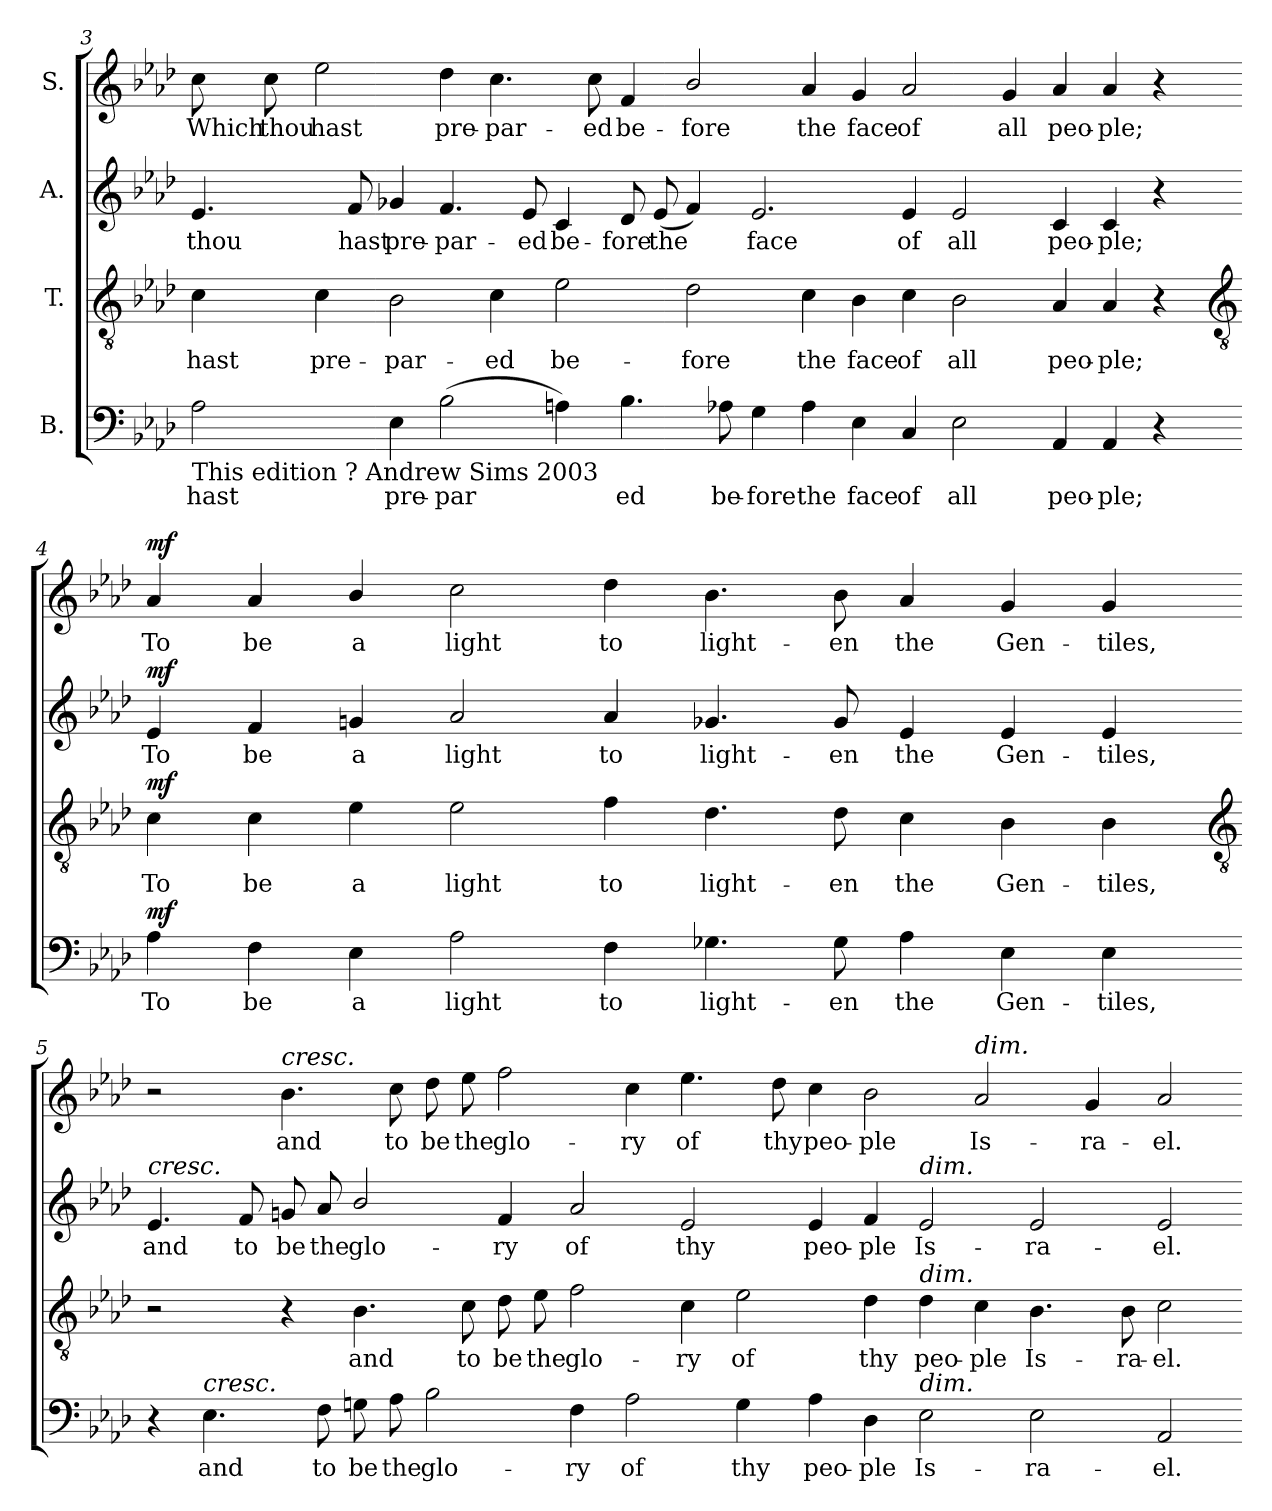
**kern	**text	**dynam	**kern	**text	**dynam	**kern	**text	**dynam	**kern	**text	**dynam
*part4	*part4	*part4	*part3	*part3	*part3	*part2	*part2	*part2	*part1	*part1	*part1
*staff4	*staff4	*staff4	*staff3	*staff3	*staff3	*staff2	*staff2	*staff2	*staff1	*staff1	*staff1
*I"B.	*	*	*I"T.	*	*	*I"A.	*	*	*I"S.	*	*
!!LO:LB:g=z
*clefF4	*	*	*clefGv2	*	*	*clefG2	*	*	*clefG2	*	*
*k[b-e-a-d-]	*	*	*k[b-e-a-d-]	*	*	*k[b-e-a-d-]	*	*	*k[b-e-a-d-]	*	*
*A-:	*	*	*A-:	*	*	*A-:	*	*	*A-:	*	*
=3	=3	=3	=3	=3	=3	=3	=3	=3	=3	=3	=3
!LO:TX:b:t=This edition ? Andrew Sims 2003	!	!	!	!	!	!	!	!	!	!	!
!	!LO:LY:b	!	!	!LO:LY:b	!	!	!LO:LY:b	!	!	!LO:LY:b	!
2A-	hast	.	4c	hast	.	4.e-	thou	.	8cc	Which	.
!	!	!	!	!	!	!	!	!	!	!LO:LY:b	!
.	.	.	.	.	.	.	.	.	8cc	thou	.
!	!	!	!	!LO:LY:b	!	!	!	!	!	!LO:LY:b	!
.	.	.	4c	pre-	.	.	.	.	2ee-	hast	.
!	!	!	!	!	!	!	!LO:LY:b	!	!	!	!
.	.	.	.	.	.	8f	hast	.	.	.	.
!	!LO:LY:b	!	!	!LO:LY:b	!	!	!LO:LY:b	!	!	!	!
4E-	pre-	.	2B-	-par-	.	4g-X	pre-	.	.	.	.
!	!LO:LY:b	!	!	!	!	!	!LO:LY:b	!	!	!LO:LY:b	!
(>2B-	-par	.	.	.	.	4.f	-par-	.	4dd-	pre-	.
!	!	!	!	!LO:LY:b	!	!	!	!	!	!LO:LY:b	!
.	.	.	4c	-ed	.	.	.	.	4.cc	-par-	.
!	!	!	!	!	!	!	!LO:LY:b	!	!	!	!
.	.	.	.	.	.	8e-	-ed	.	.	.	.
!	!	!	!	!LO:LY:b	!	!	!LO:LY:b	!	!	!	!
4An)	.	.	2e-	be-	.	4c	be-	.	.	.	.
!	!	!	!	!	!	!	!	!	!	!LO:LY:b	!
.	.	.	.	.	.	.	.	.	8cc	-ed	.
!	!LO:LY:b	!	!	!	!	!	!LO:LY:b	!	!	!LO:LY:b	!
4.B-	ed	.	.	.	.	8d-	-fore	.	4f	be-	.
!	!	!	!	!	!	!	!LO:LY:b	!	!	!	!
.	.	.	.	.	.	(<8e-	the	.	.	.	.
!	!	!	!	!LO:LY:b	!	!	!	!	!	!LO:LY:b	!
.	.	.	2d-	-fore	.	4f)	.	.	2b-/	-fore	.
!	!LO:LY:b	!	!	!	!	!	!	!	!	!	!
8A-X	be-	.	.	.	.	.	.	.	.	.	.
!	!LO:LY:b	!	!	!	!	!	!LO:LY:b	!	!	!	!
4G	-fore	.	.	.	.	2.e-	face	.	.	.	.
!	!LO:LY:b	!	!	!LO:LY:b	!	!	!	!	!	!LO:LY:b	!
4A-	the	.	4c	the	.	.	.	.	4a-	the	.
!	!LO:LY:b	!	!	!LO:LY:b	!	!	!	!	!	!LO:LY:b	!
4E-	face	.	4B-	face	.	.	.	.	4g	face	.
!	!LO:LY:b	!	!	!LO:LY:b	!	!	!LO:LY:b	!	!	!LO:LY:b	!
4C	of	.	4c	of	.	4e-	of	.	2a-	of	.
!	!LO:LY:b	!	!	!LO:LY:b	!	!	!LO:LY:b	!	!	!	!
2E-	all	.	2B-	all	.	2e-	all	.	.	.	.
!	!	!	!	!	!	!	!	!	!	!LO:LY:b	!
.	.	.	.	.	.	.	.	.	4g	all	.
!	!LO:LY:b	!	!	!LO:LY:b	!	!	!LO:LY:b	!	!	!LO:LY:b	!
4AA-	peo-	.	4A-	peo-	.	4c	peo-	.	4a-	peo-	.
!	!LO:LY:b	!	!	!LO:LY:b	!	!	!LO:LY:b	!	!	!LO:LY:b	!
4AA-	-ple;	.	4A-	-ple;	.	4c	-ple;	.	4a-	-ple;	.
4r	.	.	4r	.	.	4r	.	.	4r	.	.
!!LO:LB:g=z
=4-	=4-	=4-	=4-	=4-	=4-	=4-	=4-	=4-	=4-	=4-	=4-
*	*	*	*clefGv2	*	*	*	*	*	*	*	*
!	!LO:LY:b	!LO:DY:a	!	!LO:LY:b	!LO:DY:a	!	!LO:LY:b	!LO:DY:a	!	!LO:LY:b	!LO:DY:a
4A-	To	mf	4c	To	mf	4e-	To	mf	4a-	To	mf
!	!LO:LY:b	!	!	!LO:LY:b	!	!	!LO:LY:b	!	!	!LO:LY:b	!
4F	be	.	4c	be	.	4f	be	.	4a-	be	.
!	!LO:LY:b	!	!	!LO:LY:b	!	!	!LO:LY:b	!	!	!LO:LY:b	!
4E-	a	.	4e-	a	.	4g	a	.	4b-/	a	.
!	!LO:LY:b	!	!	!LO:LY:b	!	!	!LO:LY:b	!	!	!LO:LY:b	!
2A-	light	.	2e-	light	.	2a-	light	.	2cc	light	.
!	!LO:LY:b	!	!	!LO:LY:b	!	!	!LO:LY:b	!	!	!LO:LY:b	!
4F	to	.	4f	to	.	4a-	to	.	4dd-	to	.
!	!LO:LY:b	!	!	!LO:LY:b	!	!	!LO:LY:b	!	!	!LO:LY:b	!
4.G-X	light-	.	4.d-	light-	.	4.g-X	light-	.	4.b-	light-	.
!	!LO:LY:b	!	!	!LO:LY:b	!	!	!LO:LY:b	!	!	!LO:LY:b	!
8G-	-en	.	8d-	-en	.	8g-	-en	.	8b-	-en	.
!	!LO:LY:b	!	!	!LO:LY:b	!	!	!LO:LY:b	!	!	!LO:LY:b	!
4A-	the	.	4c	the	.	4e-	the	.	4a-	the	.
!	!LO:LY:b	!	!	!LO:LY:b	!	!	!LO:LY:b	!	!	!LO:LY:b	!
4E-	Gen-	.	4B-	Gen-	.	4e-	Gen-	.	4g	Gen-	.
!	!LO:LY:b	!	!	!LO:LY:b	!	!	!LO:LY:b	!	!	!LO:LY:b	!
4E-	-tiles,	.	4B-	-tiles,	.	4e-	-tiles,	.	4g	-tiles,	.
!!LO:LB:g=z
=5-	=5-	=5-	=5-	=5-	=5-	=5-	=5-	=5-	=5-	=5-	=5-
*	*	*	*clefGv2	*	*	*	*	*	*	*	*
!	!	!	!	!	!	!LO:TX:a:i:t=cresc.	!	!	!	!	!
!	!	!	!	!	!	!	!LO:LY:b	!	!	!	!
4r	.	.	2r	.	.	4.e-	and	.	2r	.	.
!LO:TX:a:i:t=cresc.	!	!	!	!	!	!	!	!	!	!	!
!	!LO:LY:b	!	!	!	!	!	!	!	!	!	!
4.E-	and	.	.	.	.	.	.	.	.	.	.
!	!	!	!	!	!	!	!LO:LY:b	!	!	!	!
.	.	.	.	.	.	8f	to	.	.	.	.
!	!	!	!	!	!	!	!	!	!LO:TX:a:i:t=cresc.	!	!
!	!	!	!	!	!	!	!LO:LY:b	!	!	!LO:LY:b	!
.	.	.	4r	.	.	8gn	be	.	4.b-	and	.
!	!LO:LY:b	!	!	!	!	!	!LO:LY:b	!	!	!	!
8F	to	.	.	.	.	8a-	the	.	.	.	.
!	!LO:LY:b	!	!	!LO:LY:b	!	!	!LO:LY:b	!	!	!	!
8Gn	be	.	4.B-	and	.	2b-/	glo-	.	.	.	.
!	!LO:LY:b	!	!	!	!	!	!	!	!	!LO:LY:b	!
8A-	the	.	.	.	.	.	.	.	8cc	to	.
!	!LO:LY:b	!	!	!	!	!	!	!	!	!LO:LY:b	!
2B-	glo-	.	.	.	.	.	.	.	8dd-	be	.
!	!	!	!	!LO:LY:b	!	!	!	!	!	!LO:LY:b	!
.	.	.	8c	to	.	.	.	.	8ee-	the	.
!	!	!	!	!LO:LY:b	!	!	!LO:LY:b	!	!	!LO:LY:b	!
.	.	.	8d-	be	.	4f	-ry	.	2ff	glo-	.
!	!	!	!	!LO:LY:b	!	!	!	!	!	!	!
.	.	.	8e-	the	.	.	.	.	.	.	.
!	!LO:LY:b	!	!	!LO:LY:b	!	!	!LO:LY:b	!	!	!	!
4F	-ry	.	2f	glo-	.	2a-	of	.	.	.	.
!	!LO:LY:b	!	!	!	!	!	!	!	!	!LO:LY:b	!
2A-	of	.	.	.	.	.	.	.	4cc	-ry	.
!	!	!	!	!LO:LY:b	!	!	!LO:LY:b	!	!	!LO:LY:b	!
.	.	.	4c	-ry	.	2e-	thy	.	4.ee-	of	.
!	!LO:LY:b	!	!	!LO:LY:b	!	!	!	!	!	!	!
4G	thy	.	2e-	of	.	.	.	.	.	.	.
!	!	!	!	!	!	!	!	!	!	!LO:LY:b	!
.	.	.	.	.	.	.	.	.	8dd-	thy	.
!	!LO:LY:b	!	!	!	!	!	!LO:LY:b	!	!	!LO:LY:b	!
4A-	peo-	.	.	.	.	4e-	peo-	.	4cc	peo-	.
!	!LO:LY:b	!	!	!LO:LY:b	!	!	!LO:LY:b	!	!	!LO:LY:b	!
4D-	-ple	.	4d-	thy	.	4f	-ple	.	2b-	-ple	.
!	!	!	!	!	!	!LO:TX:a:i:t=dim.	!	!	!	!	!
!	!	!	!LO:TX:a:i:t=dim.	!	!	!	!	!	!	!	!
!LO:TX:a:i:t=dim.	!	!	!	!	!	!	!	!	!	!	!
!	!LO:LY:b	!	!	!LO:LY:b	!	!	!LO:LY:b	!	!	!	!
2E-	Is-	.	4d-	peo-	.	2e-	Is-	.	.	.	.
!	!	!	!	!	!	!	!	!	!LO:TX:a:i:t=dim.	!	!
!	!	!	!	!LO:LY:b	!	!	!	!	!	!LO:LY:b	!
.	.	.	4c	-ple	.	.	.	.	2a-	Is-	.
!	!LO:LY:b	!	!	!LO:LY:b	!	!	!LO:LY:b	!	!	!	!
2E-	-ra-	.	4.B-	Is-	.	2e-	-ra-	.	.	.	.
!	!	!	!	!	!	!	!	!	!	!LO:LY:b	!
.	.	.	.	.	.	.	.	.	4g	-ra-	.
!	!	!	!	!LO:LY:b	!	!	!	!	!	!	!
.	.	.	8B-	-ra-	.	.	.	.	.	.	.
!	!LO:LY:b	!	!	!LO:LY:b	!	!	!LO:LY:b	!	!	!LO:LY:b	!
2AA-	-el.	.	2c	-el.	.	2e-	-el.	.	2a-	-el.	.
=-	=-	=-	=-	=-	=-	=-	=-	=-	=-	=-	=-
*-	*-	*-	*-	*-	*-	*-	*-	*-	*-	*-	*-
